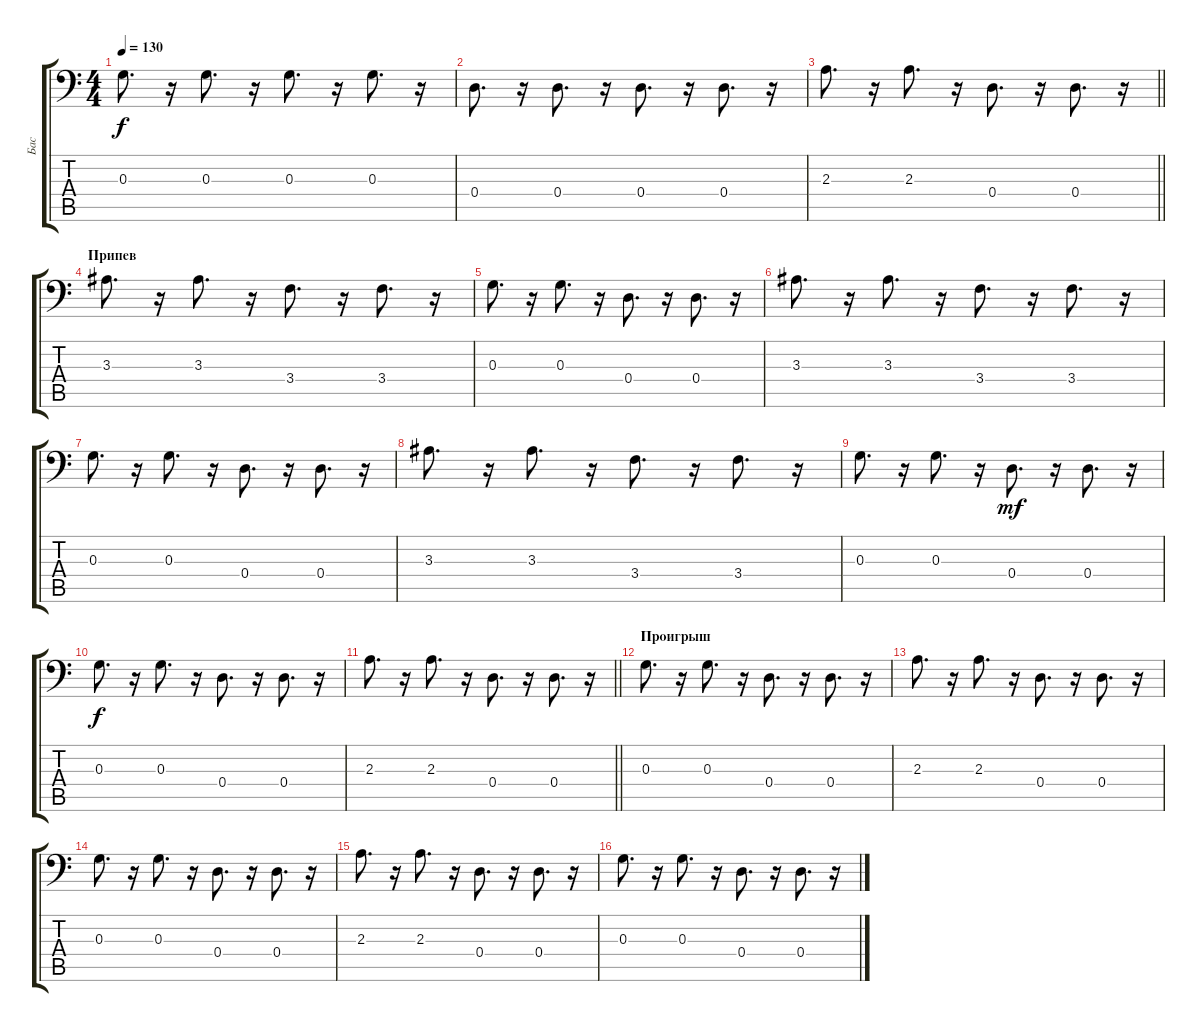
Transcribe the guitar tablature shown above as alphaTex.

\track ("Бас" "Бас") {instrument electricbassfinger}
\staff {score tabs}
\tuning (F3 C3 G2 D2 A1 E1) {hide}
\ts (4 4)
\tempo 130
\clef f4
\ks c
0.3.8{d dy f} r.16 0.3.8{d} r.16 0.3.8{d} r.16 0.3.8{d} r.16 |
0.4.8{d} r.16 0.4.8{d} r.16 0.4.8{d} r.16 0.4.8{d} r.16 |
\barLineRight lightlight
2.3.8{d} r.16 2.3.8{d} r.16 0.4.8{d} r.16 0.4.8{d} r.16 |
\section ("" "Припев")
3.3.8{d} r.16 3.3.8{d} r.16 3.4.8{d} r.16 3.4.8{d} r.16 |
0.3.8{d} r.16 0.3.8{d} r.16 0.4.8{d} r.16 0.4.8{d} r.16 |
3.3.8{d} r.16 3.3.8{d} r.16 3.4.8{d} r.16 3.4.8{d} r.16 |
0.3.8{d} r.16 0.3.8{d} r.16 0.4.8{d} r.16 0.4.8{d} r.16 |
3.3.8{d} r.16 3.3.8{d} r.16 3.4.8{d} r.16 3.4.8{d} r.16 |
0.3.8{d} r.16 0.3.8{d} r.16 0.4.8{d dy mf} r.16 0.4.8{d} r.16 |
0.3.8{d dy f} r.16 0.3.8{d} r.16 0.4.8{d} r.16 0.4.8{d} r.16 |
\barLineRight lightlight
2.3.8{d} r.16 2.3.8{d} r.16 0.4.8{d} r.16 0.4.8{d} r.16 |
\section ("" "Проигрыш")
0.3.8{d} r.16 0.3.8{d} r.16 0.4.8{d} r.16 0.4.8{d} r.16 |
2.3.8{d} r.16 2.3.8{d} r.16 0.4.8{d} r.16 0.4.8{d} r.16 |
0.3.8{d} r.16 0.3.8{d} r.16 0.4.8{d} r.16 0.4.8{d} r.16 |
2.3.8{d} r.16 2.3.8{d} r.16 0.4.8{d} r.16 0.4.8{d} r.16 |
0.3.8{d} r.16 0.3.8{d} r.16 0.4.8{d} r.16 0.4.8{d} r.16
